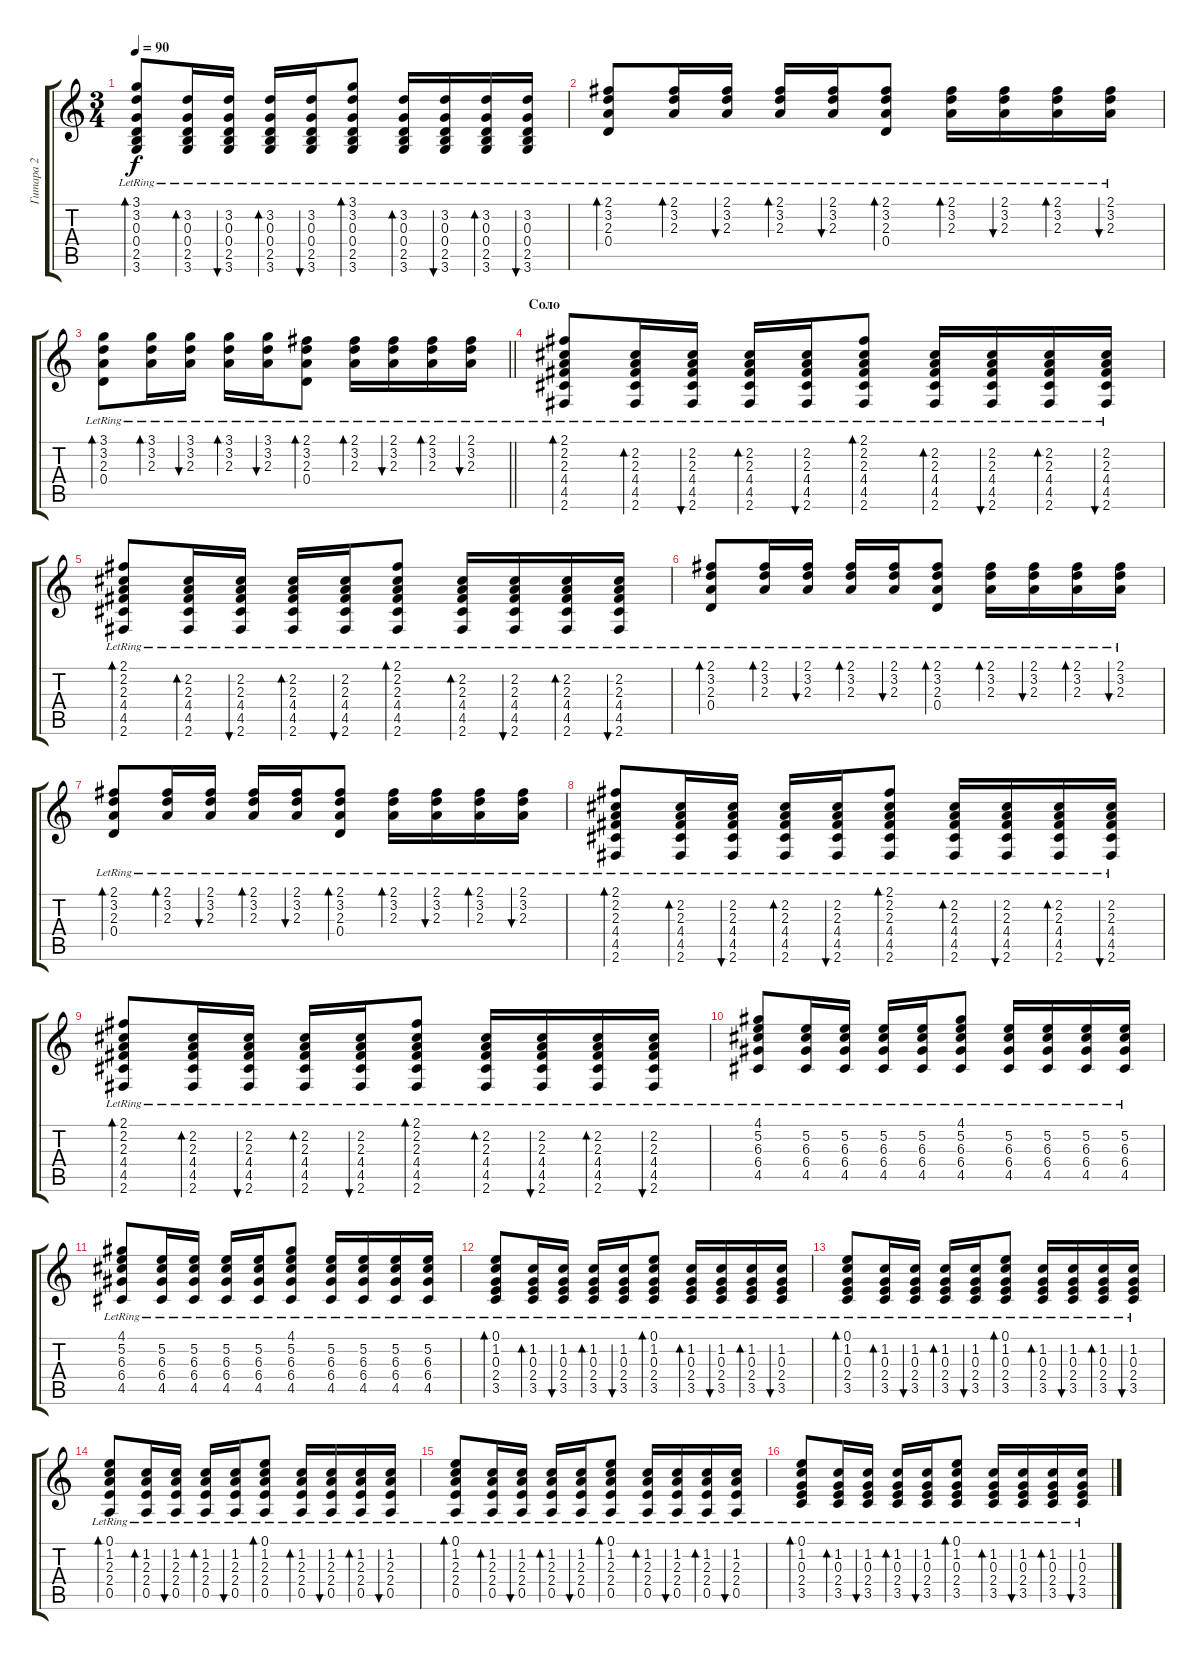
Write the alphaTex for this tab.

\track ("Гитара 2" "Гитара 2") {instrument acousticguitarsteel}
\staff {score tabs}
\tuning (E4 B3 G3 D3 A2 E2) {hide}
\ts (3 4)
\tempo 90
\clef g2
\ks c
(3.1{lr} 3.2{lr} 0.3{lr} 0.4{lr} 2.5{lr} 3.6{lr}).8{bd 60 dy f} (3.2{lr} 0.3{lr} 0.4{lr} 2.5{lr} 3.6{lr}).16{bd 60} (3.2{lr} 0.3{lr} 0.4{lr} 2.5{lr} 3.6{lr}).16{bu 60} (3.2{lr} 0.3{lr} 0.4{lr} 2.5{lr} 3.6{lr}).16{bd 60} (3.2{lr} 0.3{lr} 0.4{lr} 2.5{lr} 3.6{lr}).16{bu 60} (3.1{lr} 3.2{lr} 0.3{lr} 0.4{lr} 2.5{lr} 3.6{lr}).8{bd 60} (3.2{lr} 0.3{lr} 0.4{lr} 2.5{lr} 3.6{lr}).16{bd 60} (3.2{lr} 0.3{lr} 0.4{lr} 2.5{lr} 3.6{lr}).16{bu 60} (3.2{lr} 0.3{lr} 0.4{lr} 2.5{lr} 3.6{lr}).16{bd 60} (3.2{lr} 0.3{lr} 0.4{lr} 2.5{lr} 3.6{lr}).16{bu 60} |
(2.1{lr} 3.2{lr} 2.3{lr} 0.4{lr}).8{bd 60} (2.1{lr} 3.2{lr} 2.3{lr}).16{bd 60} (2.1{lr} 3.2{lr} 2.3{lr}).16{bu 60} (2.1{lr} 3.2{lr} 2.3{lr}).16{bd 60} (2.1{lr} 3.2{lr} 2.3{lr}).16{bu 60} (2.1{lr} 3.2{lr} 2.3{lr} 0.4{lr}).8{bd 60} (2.1{lr} 3.2{lr} 2.3{lr}).16{bd 60} (2.1{lr} 3.2{lr} 2.3{lr}).16{bu 60} (2.1 3.2{lr} 2.3{lr}).16{bd 60} (2.1{lr} 3.2{lr} 2.3{lr}).16{bu 60} |
\barLineRight lightlight
(3.1{lr} 3.2{lr} 2.3{lr} 0.4{lr}).8{bd 60} (3.1{lr} 3.2{lr} 2.3{lr}).16{bd 60} (3.1{lr} 3.2{lr} 2.3{lr}).16{bu 60} (3.1{lr} 3.2{lr} 2.3{lr}).16{bd 60} (3.1{lr} 3.2{lr} 2.3{lr}).16{bu 60} (2.1{lr} 3.2{lr} 2.3{lr} 0.4{lr}).8{bd 60} (2.1{lr} 3.2{lr} 2.3{lr}).16{bd 60} (2.1{lr} 3.2{lr} 2.3{lr}).16{bu 60} (2.1 3.2{lr} 2.3{lr}).16{bd 60} (2.1{lr} 3.2{lr} 2.3{lr}).16{bu 60} |
\section ("" "Соло")
(2.1{lr} 2.2{lr} 2.3{lr} 4.4{lr} 4.5{lr} 2.6{lr}).8{bd 60} (2.2{lr} 2.3{lr} 4.4{lr} 4.5{lr} 2.6{lr}).16{bd 60} (2.2{lr} 2.3{lr} 4.4{lr} 4.5{lr} 2.6{lr}).16{bu 60} (2.2{lr} 2.3{lr} 4.4{lr} 4.5{lr} 2.6{lr}).16{bd 60} (2.2{lr} 2.3{lr} 4.4{lr} 4.5{lr} 2.6{lr}).16{bu 60} (2.1{lr} 2.2{lr} 2.3{lr} 4.4{lr} 4.5{lr} 2.6{lr}).8{bd 60} (2.2{lr} 2.3{lr} 4.4{lr} 4.5{lr} 2.6{lr}).16{bd 60} (2.2{lr} 2.3{lr} 4.4{lr} 4.5{lr} 2.6{lr}).16{bu 60} (2.2{lr} 2.3{lr} 4.4{lr} 4.5{lr} 2.6{lr}).16{bd 60} (2.2{lr} 2.3{lr} 4.4{lr} 4.5{lr} 2.6{lr}).16{bu 60} |
(2.1{lr} 2.2{lr} 2.3{lr} 4.4{lr} 4.5{lr} 2.6{lr}).8{bd 60} (2.2{lr} 2.3{lr} 4.4{lr} 4.5{lr} 2.6{lr}).16{bd 60} (2.2{lr} 2.3{lr} 4.4{lr} 4.5{lr} 2.6{lr}).16{bu 60} (2.2{lr} 2.3{lr} 4.4{lr} 4.5{lr} 2.6{lr}).16{bd 60} (2.2{lr} 2.3{lr} 4.4{lr} 4.5{lr} 2.6{lr}).16{bu 60} (2.1{lr} 2.2{lr} 2.3{lr} 4.4{lr} 4.5{lr} 2.6{lr}).8{bd 60} (2.2{lr} 2.3{lr} 4.4{lr} 4.5{lr} 2.6{lr}).16{bd 60} (2.2{lr} 2.3{lr} 4.4{lr} 4.5{lr} 2.6{lr}).16{bu 60} (2.2{lr} 2.3{lr} 4.4{lr} 4.5{lr} 2.6{lr}).16{bd 60} (2.2{lr} 2.3{lr} 4.4{lr} 4.5{lr} 2.6{lr}).16{bu 60} |
(2.1{lr} 3.2{lr} 2.3{lr} 0.4{lr}).8{bd 60} (2.1{lr} 3.2{lr} 2.3{lr}).16{bd 60} (2.1{lr} 3.2{lr} 2.3{lr}).16{bu 60} (2.1{lr} 3.2{lr} 2.3{lr}).16{bd 60} (2.1{lr} 3.2{lr} 2.3{lr}).16{bu 60} (2.1{lr} 3.2{lr} 2.3{lr} 0.4{lr}).8{bd 60} (2.1{lr} 3.2{lr} 2.3{lr}).16{bd 60} (2.1{lr} 3.2{lr} 2.3{lr}).16{bu 60} (2.1 3.2{lr} 2.3{lr}).16{bd 60} (2.1{lr} 3.2{lr} 2.3{lr}).16{bu 60} |
(2.1{lr} 3.2{lr} 2.3{lr} 0.4{lr}).8{bd 60} (2.1{lr} 3.2{lr} 2.3{lr}).16{bd 60} (2.1{lr} 3.2{lr} 2.3{lr}).16{bu 60} (2.1{lr} 3.2{lr} 2.3{lr}).16{bd 60} (2.1{lr} 3.2{lr} 2.3{lr}).16{bu 60} (2.1{lr} 3.2{lr} 2.3{lr} 0.4{lr}).8{bd 60} (2.1{lr} 3.2{lr} 2.3{lr}).16{bd 60} (2.1{lr} 3.2{lr} 2.3{lr}).16{bu 60} (2.1 3.2{lr} 2.3{lr}).16{bd 60} (2.1{lr} 3.2{lr} 2.3{lr}).16{bu 60} |
(2.1{lr} 2.2{lr} 2.3{lr} 4.4{lr} 4.5{lr} 2.6{lr}).8{bd 60} (2.2{lr} 2.3{lr} 4.4{lr} 4.5{lr} 2.6{lr}).16{bd 60} (2.2{lr} 2.3{lr} 4.4{lr} 4.5{lr} 2.6{lr}).16{bu 60} (2.2{lr} 2.3{lr} 4.4{lr} 4.5{lr} 2.6{lr}).16{bd 60} (2.2{lr} 2.3{lr} 4.4{lr} 4.5{lr} 2.6{lr}).16{bu 60} (2.1{lr} 2.2{lr} 2.3{lr} 4.4{lr} 4.5{lr} 2.6{lr}).8{bd 60} (2.2{lr} 2.3{lr} 4.4{lr} 4.5{lr} 2.6{lr}).16{bd 60} (2.2{lr} 2.3{lr} 4.4{lr} 4.5{lr} 2.6{lr}).16{bu 60} (2.2{lr} 2.3{lr} 4.4{lr} 4.5{lr} 2.6{lr}).16{bd 60} (2.2{lr} 2.3{lr} 4.4{lr} 4.5{lr} 2.6{lr}).16{bu 60} |
(2.1{lr} 2.2{lr} 2.3{lr} 4.4{lr} 4.5{lr} 2.6{lr}).8{bd 60} (2.2{lr} 2.3{lr} 4.4{lr} 4.5{lr} 2.6{lr}).16{bd 60} (2.2{lr} 2.3{lr} 4.4{lr} 4.5{lr} 2.6{lr}).16{bu 60} (2.2{lr} 2.3{lr} 4.4{lr} 4.5{lr} 2.6{lr}).16{bd 60} (2.2{lr} 2.3{lr} 4.4{lr} 4.5{lr} 2.6{lr}).16{bu 60} (2.1{lr} 2.2{lr} 2.3{lr} 4.4{lr} 4.5{lr} 2.6{lr}).8{bd 60} (2.2{lr} 2.3{lr} 4.4{lr} 4.5{lr} 2.6{lr}).16{bd 60} (2.2{lr} 2.3{lr} 4.4{lr} 4.5{lr} 2.6{lr}).16{bu 60} (2.2{lr} 2.3{lr} 4.4{lr} 4.5{lr} 2.6{lr}).16{bd 60} (2.2{lr} 2.3{lr} 4.4{lr} 4.5{lr} 2.6{lr}).16{bu 60} |
(4.1{lr} 5.2{lr} 6.3{lr} 6.4{lr} 4.5{lr}).8 (5.2{lr} 6.3{lr} 6.4{lr} 4.5{lr}).16 (5.2{lr} 6.3{lr} 6.4{lr} 4.5{lr}).16 (5.2{lr} 6.3{lr} 6.4{lr} 4.5{lr}).16 (5.2{lr} 6.3{lr} 6.4{lr} 4.5{lr}).16 (4.1{lr} 5.2{lr} 6.3{lr} 6.4{lr} 4.5{lr}).8 (5.2{lr} 6.3{lr} 6.4{lr} 4.5{lr}).16 (5.2{lr} 6.3{lr} 6.4{lr} 4.5{lr}).16 (5.2{lr} 6.3{lr} 6.4{lr} 4.5{lr}).16 (5.2{lr} 6.3{lr} 6.4{lr} 4.5{lr}).16 |
(4.1{lr} 5.2{lr} 6.3{lr} 6.4{lr} 4.5{lr}).8 (5.2{lr} 6.3{lr} 6.4{lr} 4.5{lr}).16 (5.2{lr} 6.3{lr} 6.4{lr} 4.5{lr}).16 (5.2{lr} 6.3{lr} 6.4{lr} 4.5{lr}).16 (5.2{lr} 6.3{lr} 6.4{lr} 4.5{lr}).16 (4.1{lr} 5.2{lr} 6.3{lr} 6.4{lr} 4.5{lr}).8 (5.2{lr} 6.3{lr} 6.4{lr} 4.5{lr}).16 (5.2{lr} 6.3{lr} 6.4{lr} 4.5{lr}).16 (5.2{lr} 6.3{lr} 6.4{lr} 4.5{lr}).16 (5.2{lr} 6.3{lr} 6.4{lr} 4.5{lr}).16 |
(0.1{lr} 1.2{lr} 0.3{lr} 2.4{lr} 3.5{lr}).8{bd 60} (1.2{lr} 0.3{lr} 2.4{lr} 3.5{lr}).16{bd 60} (1.2{lr} 0.3{lr} 2.4{lr} 3.5{lr}).16{bu 60} (1.2{lr} 0.3{lr} 2.4{lr} 3.5{lr}).16{bd 60} (1.2{lr} 0.3{lr} 2.4{lr} 3.5{lr}).16{bu 60} (0.1{lr} 1.2{lr} 0.3{lr} 2.4{lr} 3.5{lr}).8{bd 60} (1.2{lr} 0.3{lr} 2.4{lr} 3.5{lr}).16{bd 60} (1.2{lr} 0.3{lr} 2.4{lr} 3.5{lr}).16{bu 60} (1.2{lr} 0.3{lr} 2.4{lr} 3.5{lr}).16{bd 60} (1.2{lr} 0.3{lr} 2.4{lr} 3.5{lr}).16{bu 60} |
(0.1{lr} 1.2{lr} 0.3{lr} 2.4{lr} 3.5{lr}).8{bd 60} (1.2{lr} 0.3{lr} 2.4{lr} 3.5{lr}).16{bd 60} (1.2{lr} 0.3{lr} 2.4{lr} 3.5{lr}).16{bu 60} (1.2{lr} 0.3{lr} 2.4{lr} 3.5{lr}).16{bd 60} (1.2{lr} 0.3{lr} 2.4{lr} 3.5{lr}).16{bu 60} (0.1{lr} 1.2{lr} 0.3{lr} 2.4{lr} 3.5{lr}).8{bd 60} (1.2{lr} 0.3{lr} 2.4{lr} 3.5{lr}).16{bd 60} (1.2{lr} 0.3{lr} 2.4{lr} 3.5{lr}).16{bu 60} (1.2{lr} 0.3{lr} 2.4{lr} 3.5{lr}).16{bd 60} (1.2{lr} 0.3{lr} 2.4{lr} 3.5{lr}).16{bu 60} |
(0.1{lr} 1.2{lr} 2.3{lr} 2.4{lr} 0.5{lr}).8{bd 60} (1.2{lr} 2.3{lr} 2.4{lr} 0.5{lr}).16{bd 60} (1.2{lr} 2.3{lr} 2.4{lr} 0.5{lr}).16{bu 60} (1.2{lr} 2.3{lr} 2.4{lr} 0.5{lr}).16{bd 60} (1.2{lr} 2.3{lr} 2.4{lr} 0.5{lr}).16{bu 60} (0.1{lr} 1.2{lr} 2.3{lr} 2.4{lr} 0.5{lr}).8{bd 60} (1.2{lr} 2.3{lr} 2.4{lr} 0.5{lr}).16{bd 60} (1.2{lr} 2.3{lr} 2.4{lr} 0.5{lr}).16{bu 60} (1.2{lr} 2.3{lr} 2.4{lr} 0.5{lr}).16{bd 60} (1.2{lr} 2.3{lr} 2.4{lr} 0.5{lr}).16{bu 60} |
(0.1{lr} 1.2{lr} 2.3{lr} 2.4{lr} 0.5{lr}).8{bd 60} (1.2{lr} 2.3{lr} 2.4{lr} 0.5{lr}).16{bd 60} (1.2{lr} 2.3{lr} 2.4{lr} 0.5{lr}).16{bu 60} (1.2{lr} 2.3{lr} 2.4{lr} 0.5{lr}).16{bd 60} (1.2{lr} 2.3{lr} 2.4{lr} 0.5{lr}).16{bu 60} (0.1{lr} 1.2{lr} 2.3{lr} 2.4{lr} 0.5{lr}).8{bd 60} (1.2{lr} 2.3{lr} 2.4{lr} 0.5{lr}).16{bd 60} (1.2{lr} 2.3{lr} 2.4{lr} 0.5{lr}).16{bu 60} (1.2{lr} 2.3{lr} 2.4{lr} 0.5{lr}).16{bd 60} (1.2{lr} 2.3{lr} 2.4{lr} 0.5{lr}).16{bu 60} |
(0.1{lr} 1.2{lr} 0.3{lr} 2.4{lr} 3.5{lr}).8{bd 60} (1.2{lr} 0.3{lr} 2.4{lr} 3.5{lr}).16{bd 60} (1.2{lr} 0.3{lr} 2.4{lr} 3.5{lr}).16{bu 60} (1.2{lr} 0.3{lr} 2.4{lr} 3.5{lr}).16{bd 60} (1.2{lr} 0.3{lr} 2.4{lr} 3.5{lr}).16{bu 60} (0.1{lr} 1.2{lr} 0.3{lr} 2.4{lr} 3.5{lr}).8{bd 60} (1.2{lr} 0.3{lr} 2.4{lr} 3.5{lr}).16{bd 60} (1.2{lr} 0.3{lr} 2.4{lr} 3.5{lr}).16{bu 60} (1.2{lr} 0.3{lr} 2.4{lr} 3.5{lr}).16{bd 60} (1.2{lr} 0.3{lr} 2.4{lr} 3.5{lr}).16{bu 60}
